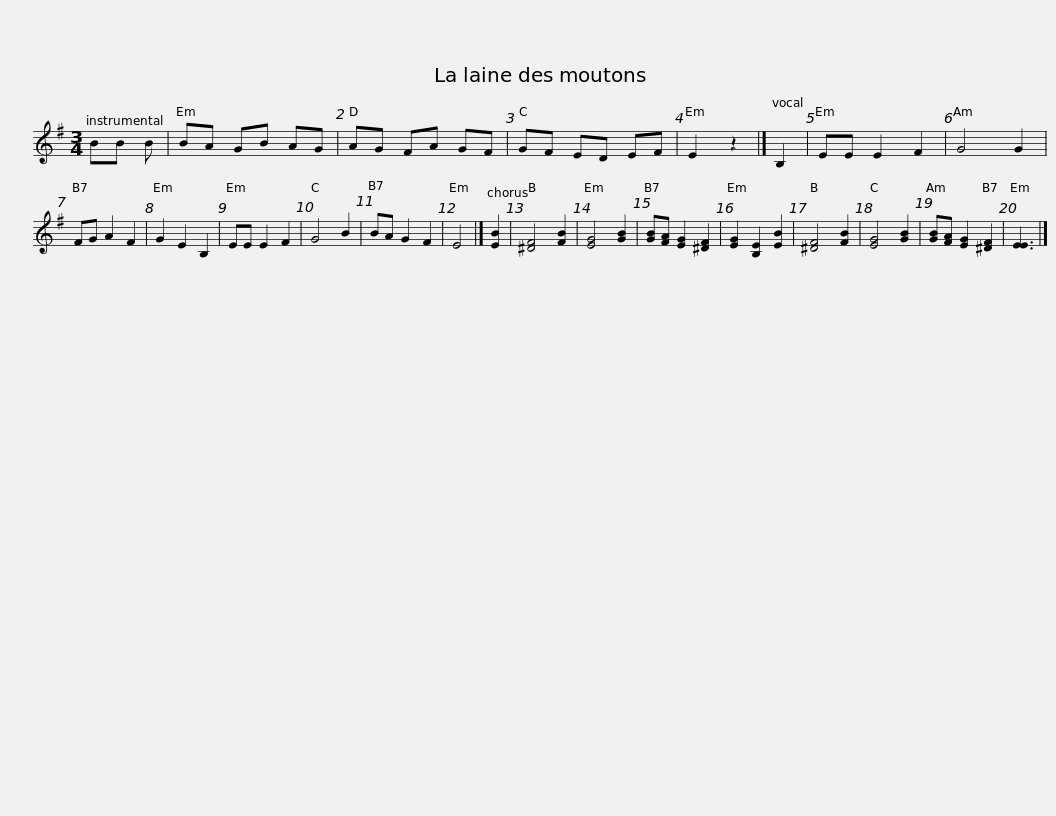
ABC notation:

X:1
L:1/8
M:3/4
I:linebreak $
K:Emin
V:1 treble
V:1
 BB B | BA GB AG | AG FA GF | GF ED EF | E2 z2 |] %5
 B,2 | EE E2 F2 | G4 G2 | FG A2 F2 | G2 E2 B,2 |$ %10
 EE E2 F2 | G4 B2 | BA G2 F2 | E4 |] [EB]2 | %15
 [^DF]4 [FB]2 | [EG]4 [GB]2 | [GB][FA] [EG]2 [^DF]2 | [EG]2 [B,E]2 [EB]2 | [^DF]4 [FB]2 | %20
 [EG]4 [GB]2 | [GB][FA] [EG]2 [^DF]2 | [EE]3 |] %23
